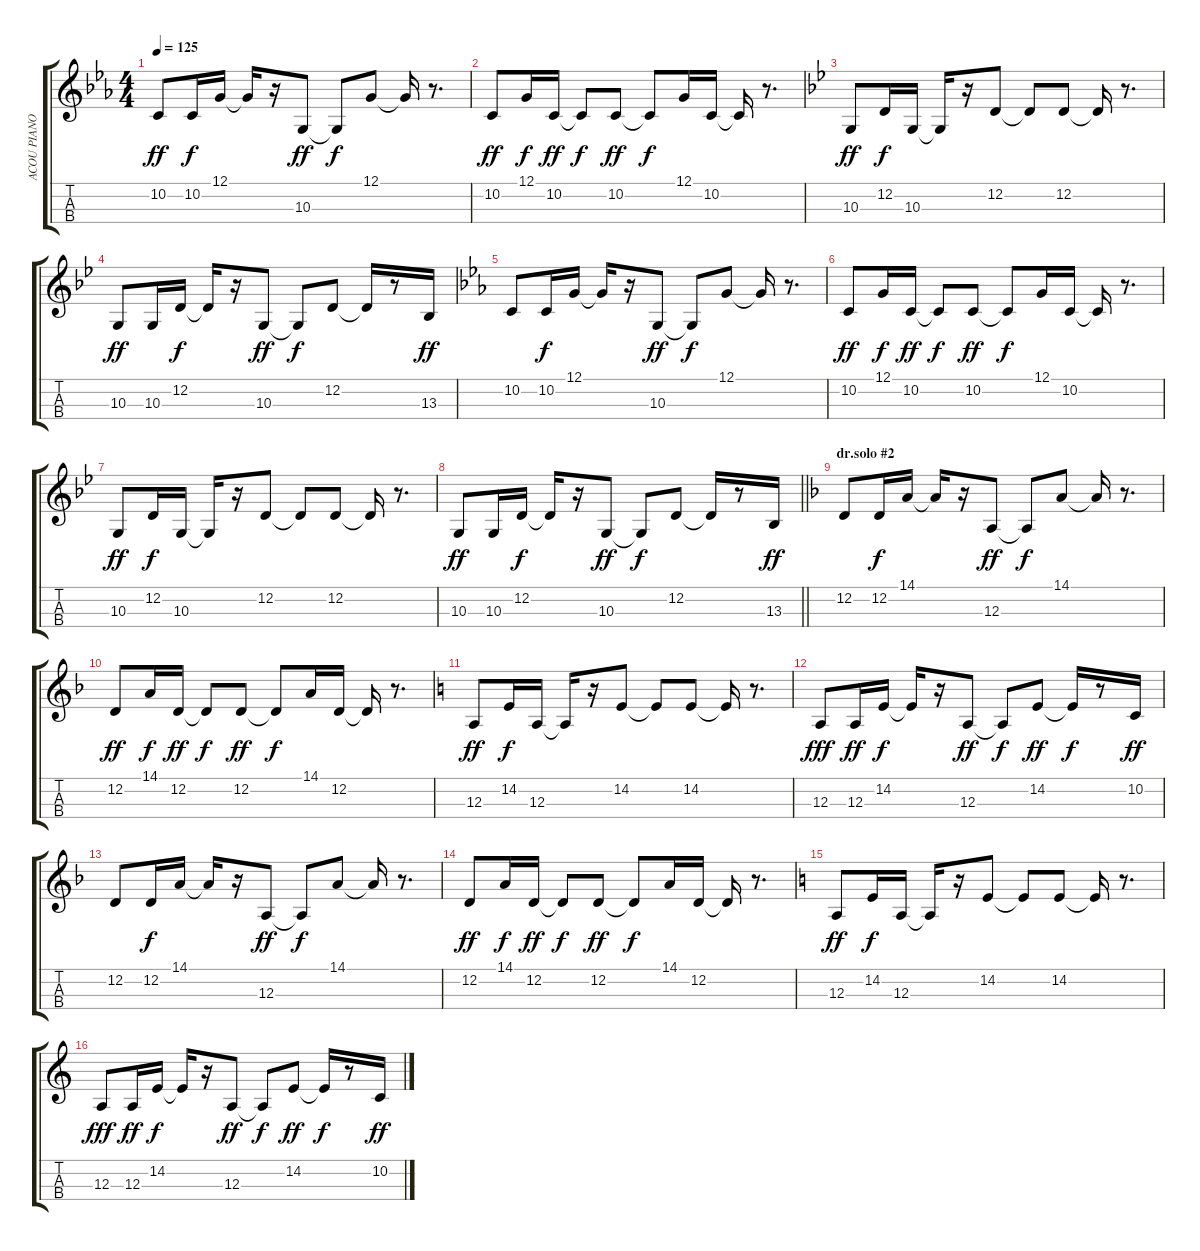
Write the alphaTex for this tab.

\track ("ACOU PIANO 3 (MT 2)" "ACOU PIANO") {instrument electricgrandpiano}
\staff {score tabs}
\tuning (G3 D3 A2 E2) {hide}
\ts (4 4)
\tempo 125
\clef g2
\ks cminor
10.2.8{dy ff} 10.2.16{dy f} 12.1.16 12.1{t}.16 r.16 10.3.8{dy ff} 10.3{t}.8{dy f} 12.1.8 12.1{t}.16 r.8{d} |
10.2.8{dy ff} 12.1.16{dy f} 10.2.16{dy ff} 10.2{t}.8{dy f} 10.2.8{dy ff} 10.2{t}.8{dy f} 12.1.16 10.2.16 10.2{t}.16 r.8{d} |
\ks gminor
10.3.8{dy ff} 12.2.16{dy f} 10.3.16 10.3{t}.16 r.16 12.2.8 12.2{t}.8 12.2.8 12.2{t}.16 r.8{d} |
10.3.8{dy ff} 10.3.16 12.2.16{dy f} 12.2{t}.16 r.16 10.3.8{dy ff} 10.3{t}.8{dy f} 12.2.8 12.2{t}.16 r.8 13.3.16{dy ff} |
\ks cminor
10.2.8 10.2.16{dy f} 12.1.16 12.1{t}.16 r.16 10.3.8{dy ff} 10.3{t}.8{dy f} 12.1.8 12.1{t}.16 r.8{d} |
10.2.8{dy ff} 12.1.16{dy f} 10.2.16{dy ff} 10.2{t}.8{dy f} 10.2.8{dy ff} 10.2{t}.8{dy f} 12.1.16 10.2.16 10.2{t}.16 r.8{d} |
\ks gminor
10.3.8{dy ff} 12.2.16{dy f} 10.3.16 10.3{t}.16 r.16 12.2.8 12.2{t}.8 12.2.8 12.2{t}.16 r.8{d} |
\barLineRight lightlight
10.3.8{dy ff} 10.3.16 12.2.16{dy f} 12.2{t}.16 r.16 10.3.8{dy ff} 10.3{t}.8{dy f} 12.2.8 12.2{t}.16 r.8 13.3.16{dy ff} |
\section ("" "dr.solo #2")
\ks dminor
12.2.8 12.2.16{dy f} 14.1.16 14.1{t}.16 r.16 12.3.8{dy ff} 12.3{t}.8{dy f} 14.1.8 14.1{t}.16 r.8{d} |
12.2.8{dy ff} 14.1.16{dy f} 12.2.16{dy ff} 12.2{t}.8{dy f} 12.2.8{dy ff} 12.2{t}.8{dy f} 14.1.16 12.2.16 12.2{t}.16 r.8{d} |
\ks aminor
12.3.8{dy ff} 14.2.16{dy f} 12.3.16 12.3{t}.16 r.16 14.2.8 14.2{t}.8 14.2.8 14.2{t}.16 r.8{d} |
12.3.8{dy fff} 12.3.16{dy ff} 14.2.16{dy f} 14.2{t}.16 r.16 12.3.8{dy ff} 12.3{t}.8{dy f} 14.2.8{dy ff} 14.2{t}.16{dy f} r.8 10.2.16{dy ff} |
\ks dminor
12.2.8 12.2.16{dy f} 14.1.16 14.1{t}.16 r.16 12.3.8{dy ff} 12.3{t}.8{dy f} 14.1.8 14.1{t}.16 r.8{d} |
12.2.8{dy ff} 14.1.16{dy f} 12.2.16{dy ff} 12.2{t}.8{dy f} 12.2.8{dy ff} 12.2{t}.8{dy f} 14.1.16 12.2.16 12.2{t}.16 r.8{d} |
\ks aminor
12.3.8{dy ff} 14.2.16{dy f} 12.3.16 12.3{t}.16 r.16 14.2.8 14.2{t}.8 14.2.8 14.2{t}.16 r.8{d} |
12.3.8{dy fff} 12.3.16{dy ff} 14.2.16{dy f} 14.2{t}.16 r.16 12.3.8{dy ff} 12.3{t}.8{dy f} 14.2.8{dy ff} 14.2{t}.16{dy f} r.8 10.2.16{dy ff}
